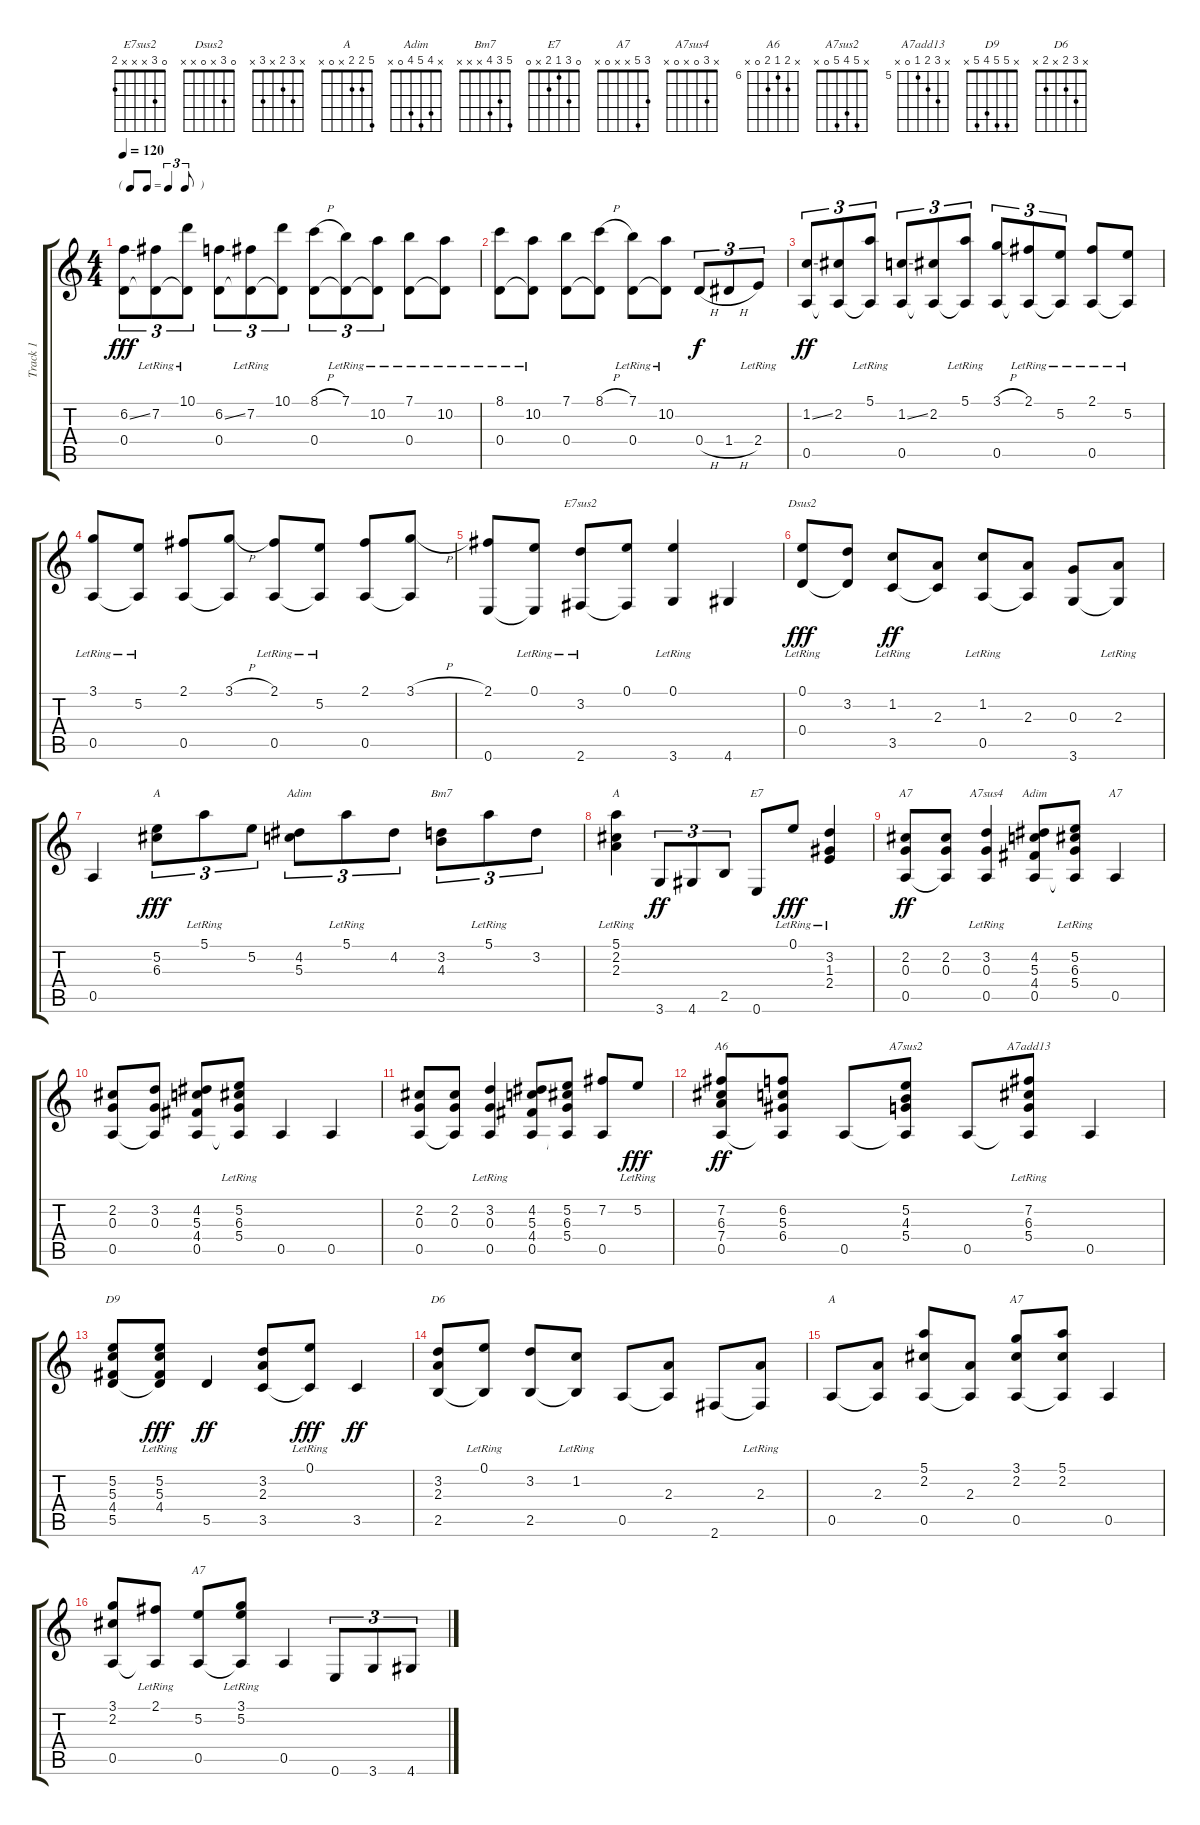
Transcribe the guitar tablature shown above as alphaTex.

\track ("Track 1" "Track 1") {instrument acousticguitarsteel}
\staff {score tabs}
\tuning (E4 B3 G3 D3 A2 E2) {hide}
\chord ("E7sus2" 0 3 x x x 2)
\chord ("Dsus2" 0 3 x 0 x x)
\chord (" " x 1 2 x 3 x)
\chord (" " x 1 2 x 0 x)
\chord (" " x x 0 x x 3)
\chord ("A" 5 5 6 x x x) {firstfret 5}
\chord ("Adim" 5 4 5 x x x)
\chord ("Bm7" 5 3 4 x x x)
\chord ("A" 5 2 2 x x x)
\chord ("E7" 0 3 1 2 x 0)
\chord ("A7" x 2 0 x 0 x)
\chord ("A7sus4" x 3 0 x 0 x)
\chord ("Adim" x 4 5 4 0 x)
\chord ("A7" x 5 6 5 0 x) {firstfret 5}
\chord ("A6" x 7 6 7 0 x) {firstfret 6}
\chord ("A7sus2" x 5 4 5 0 x)
\chord ("A7add13" x 7 6 5 0 x) {firstfret 5}
\chord ("D9" x 5 5 4 5 x)
\chord (" " x 3 2 x 3 x)
\chord ("D6" x 3 2 x 2 x)
\chord ("A" 5 2 2 x 0 x)
\chord ("A7" 3 2 x x 0 x)
\chord ("A7" 3 5 x x 0 x)
\ts (4 4)
\tf triplet8th
\tempo 120
\clef g2
\ks c
(6.2{ss} 0.4).8{tu (3 2) dy fff} (7.2{lr} 0.4{t}).8{tu (3 2)} (10.1{lr} 0.4{t}).8{tu (3 2)} (6.2{ss} 0.4).8{tu (3 2)} (7.2{lr} 0.4{t}).8{tu (3 2)} (10.1 0.4{t}).8{tu (3 2)} (8.1{h} 0.4).8{tu (3 2)} (7.1{lr} 0.4{t}).8{tu (3 2)} (10.2{lr} 0.4{t}).8{tu (3 2)} (7.1{lr} 0.4).8 (10.2{lr} 0.4{t}).8 |
(8.1{lr} 0.4).8 (10.2{lr} 0.4{t}).8 (7.1 0.4).8 (8.1{h} 0.4{t}).8 (7.1{lr} 0.4).8 (10.2{lr} 0.4{t}).8 0.4{h}.8{tu (3 2) dy f} 1.4{h}.8{tu (3 2)} 2.4{lr}.8{tu (3 2)} |
(1.2{ss} 0.5).8{tu (3 2) dy ff} (2.2 0.5{t}).8{tu (3 2)} (5.1{lr} 0.5{t}).8{tu (3 2)} (1.2{ss} 0.5).8{tu (3 2)} (2.2 0.5{t}).8{tu (3 2)} (5.1{lr} 0.5{t}).8{tu (3 2)} (3.1{h} 0.5).8{tu (3 2)} (2.1{lr} 0.5{t}).8{tu (3 2)} (5.2{lr} 0.5{t}).8{tu (3 2)} (2.1{lr} 0.5).8 (5.2{lr} 0.5{t}).8 |
(3.1{lr} 0.5).8 (5.2{lr} 0.5{t}).8 (2.1 0.5).8 (3.1{h} 0.5{t}).8 (2.1{lr} 0.5).8 (5.2{lr} 0.5{t}).8 (2.1 0.5).8 (3.1{h} 0.5{t}).8 |
(2.1 0.6).8 (0.1{lr} 0.6{t}).8 (3.2{lr} 2.6).8{ch "E7sus2"} (0.1 2.6{t}).8 (0.1{lr} 3.6).4 4.6.4 |
(0.1{lr} 0.4).8{ch "Dsus2" dy fff} (3.2 0.4{t}).8 (1.2{lr} 3.5).8{ch " " dy ff} (2.3 3.5{t}).8 (1.2{lr} 0.5).8{ch " "} (2.3 0.5{t}).8 (0.3 3.6).8{ch " "} (2.3{lr} 3.6{t}).8 |
0.5.4 (5.2 6.3).8{tu (3 2) ch "A" dy fff} 5.1{lr}.8{tu (3 2)} 5.2.8{tu (3 2)} (4.2 5.3).8{tu (3 2) ch "Adim"} 5.1{lr}.8{tu (3 2)} 4.2.8{tu (3 2)} (3.2 4.3).8{tu (3 2) ch "Bm7"} 5.1{lr}.8{tu (3 2)} 3.2.8{tu (3 2)} |
(5.1{lr} 2.2{lr} 2.3{lr}).4{ch "A"} 3.6.8{tu (3 2) dy ff} 4.6.8{tu (3 2)} 2.5.8{tu (3 2)} 0.6.8{ch "E7"} 0.1{lr}.8{dy fff} (3.2{lr} 1.3{lr} 2.4{lr}).4 |
(2.2 0.3 0.5).8{ch "A7" dy ff} (2.2 0.3 0.5{t}).8 (3.2{lr} 0.3 0.5).4{ch "A7sus4"} (4.2 5.3 4.4 0.5).8{ch "Adim"} (5.2{lr} 6.3 5.4 0.5{t}).8 0.5.4{ch "A7"} |
(2.2 0.3 0.5).8 (3.2 0.3 0.5{t}).8 (4.2 5.3 4.4 0.5).8 (5.2{lr} 6.3 5.4 0.5{t}).8 0.5.4 0.5.4 |
(2.2 0.3 0.5).8 (2.2 0.3 0.5{t}).8 (3.2{lr} 0.3 0.5).4 (4.2 5.3 4.4 0.5).8 (5.2 6.3 5.4 0.5{t}).8 (7.2 0.5).8 5.2{lr}.8{dy fff} |
(7.2 6.3 7.4 0.5).8{ch "A6" dy ff} (6.2 5.3 6.4 0.5{t}).8 0.5.8 (5.2 4.3 5.4 0.5{t}).8{ch "A7sus2"} 0.5.8 (7.2{lr} 6.3 5.4 0.5{t}).8{ch "A7add13"} 0.5.4 |
(5.2 5.3 4.4 5.5).8{ch "D9"} (5.2{lr} 5.3 4.4 5.5{t}).8{dy fff} 5.5.4{dy ff} (3.2 2.3 3.5).8{ch " "} (0.1{lr} 3.5{t}).8{dy fff} 3.5.4{dy ff} |
(3.2 2.3 2.5).8{ch "D6"} (0.1{lr} 2.5{t}).8 (3.2 2.5).8 (1.2{lr} 2.5{t}).8 0.5.8 (2.3 0.5{t}).8 2.6.8 (2.3{lr} 2.6{t}).8 |
0.5.8{ch "A"} (2.3 0.5{t}).8 (5.1 2.2 0.5).8 (2.3 0.5{t}).8 (3.1 2.2 0.5).8{ch "A7"} (5.1 2.2 0.5{t}).8 0.5.4 |
(3.1 2.2 0.5).8 (2.1{lr} 0.5{t}).8 (5.2 0.5).8{ch "A7"} (3.1{lr} 5.2{lr} 0.5{t}).8 0.5.4 0.6.8{tu (3 2)} 3.6.8{tu (3 2)} 4.6.8{tu (3 2)}
